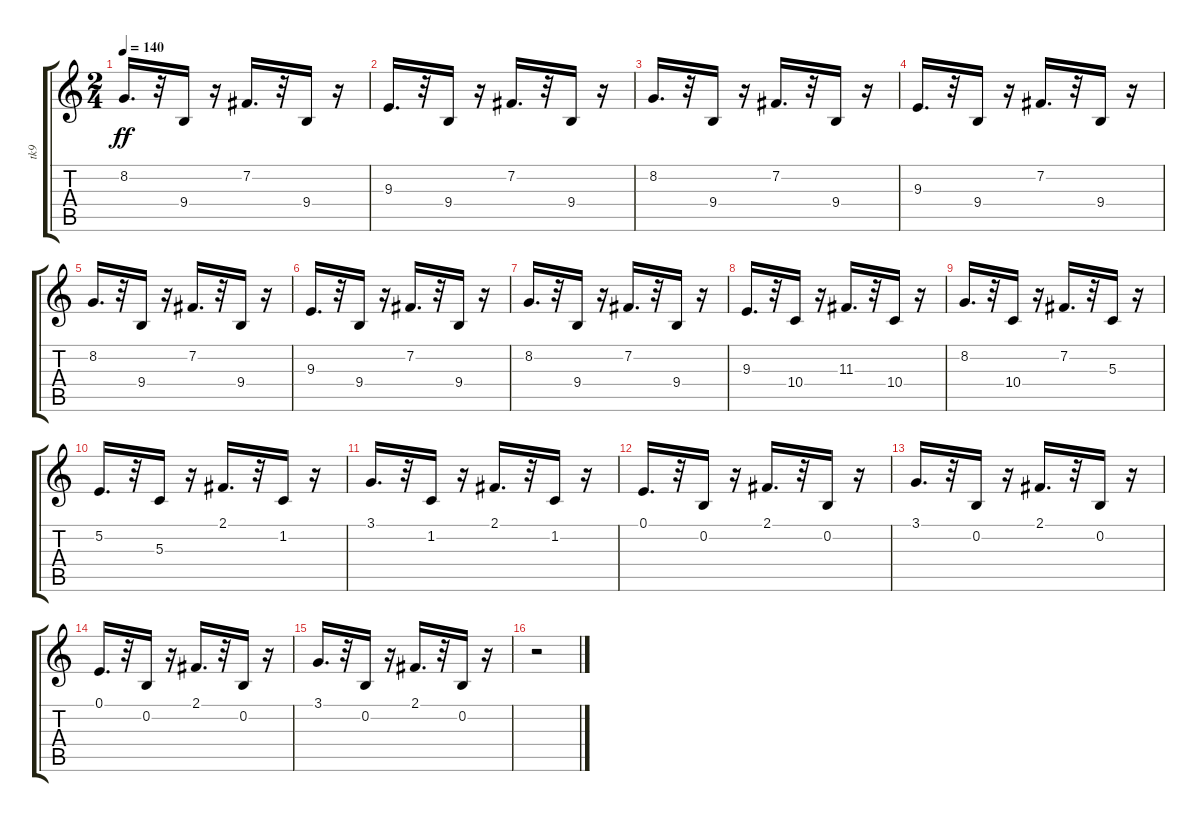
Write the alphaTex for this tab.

\track ("tk9" "tk9") {instrument stringensemble1}
\staff {score tabs}
\tuning (E4 B3 G3 D3 A2 E2) {hide}
\ts (2 4)
\tempo 140
\clef g2
\ks c
8.2.16{d dy ff} r.32 9.4.16 r.16 7.2.16{d} r.32 9.4.16 r.16 |
9.3.16{d} r.32 9.4.16 r.16 7.2.16{d} r.32 9.4.16 r.16 |
8.2.16{d} r.32 9.4.16 r.16 7.2.16{d} r.32 9.4.16 r.16 |
9.3.16{d} r.32 9.4.16 r.16 7.2.16{d} r.32 9.4.16 r.16 |
8.2.16{d} r.32 9.4.16 r.16 7.2.16{d} r.32 9.4.16 r.16 |
9.3.16{d} r.32 9.4.16 r.16 7.2.16{d} r.32 9.4.16 r.16 |
8.2.16{d} r.32 9.4.16 r.16 7.2.16{d} r.32 9.4.16 r.16 |
9.3.16{d} r.32 10.4.16 r.16 11.3.16{d} r.32 10.4.16 r.16 |
8.2.16{d} r.32 10.4.16 r.16 7.2.16{d} r.32 5.3.16 r.16 |
5.2.16{d} r.32 5.3.16 r.16 2.1.16{d} r.32 1.2.16 r.16 |
3.1.16{d} r.32 1.2.16 r.16 2.1.16{d} r.32 1.2.16 r.16 |
0.1.16{d} r.32 0.2.16 r.16 2.1.16{d} r.32 0.2.16 r.16 |
3.1.16{d} r.32 0.2.16 r.16 2.1.16{d} r.32 0.2.16 r.16 |
0.1.16{d} r.32 0.2.16 r.16 2.1.16{d} r.32 0.2.16 r.16 |
3.1.16{d} r.32 0.2.16 r.16 2.1.16{d} r.32 0.2.16 r.16 |
r.2
